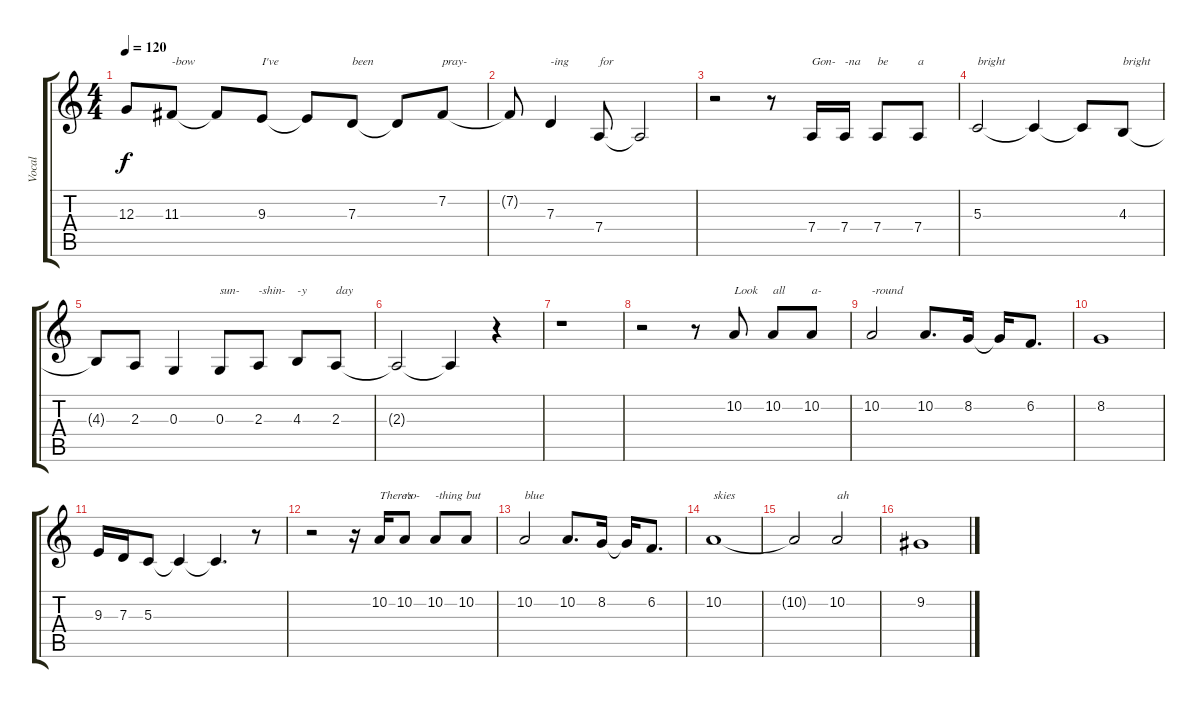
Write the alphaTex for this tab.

\track ("Vocal" "Vocal") {instrument oboe}
\staff {score tabs}
\tuning (E4 B3 G3 D3 A2 E2) {hide}
\ts (4 4)
\tempo 120
\clef g2
\ks c
12.3{t}.8{dy f} 11.3.8{txt "-bow"} 11.3{t}.8 9.3.8{txt "I've"} 9.3{t}.8 7.3.8{txt "been"} 7.3{t}.8 7.2.8{txt "pray-"} |
7.2{t}.8 7.3.4{txt "-ing"} 7.4.8{txt "for"} 7.4{t}.2 |
r.2 r.8 7.4.16{txt "Gon-"} 7.4.16{txt "-na"} 7.4.8{txt "be"} 7.4.8{txt "a"} |
5.3.2{txt "bright"} 5.3{t}.4 5.3{t}.8 4.3.8{txt "bright"} |
4.3{t}.8 2.3.8 0.3.4 0.3.8{txt "sun-"} 2.3.8{txt "-shin-"} 4.3.8{txt "-y"} 2.3.8{txt "day"} |
2.3{t}.2 2.3{t}.4 r.4 |
r.1 |
r.2 r.8 10.2.8{txt "Look"} 10.2.8{txt "all"} 10.2.8{txt "a-"} |
10.2.2{txt "-round"} 10.2.8{d} 8.2.16 8.2{t}.16 6.2.8{d} |
8.2.1 |
9.3.16 7.3.16 5.3.8 5.3{t}.4 5.3{t}.4{d} r.8 |
r.2 r.16 10.2.16{txt "There's"} 10.2.8{txt "no-"} 10.2.8{txt "-thing"} 10.2.8{txt "but"} |
10.2.2{txt "blue"} 10.2.8{d} 8.2.16 8.2{t}.16 6.2.8{d} |
10.2.1{txt "skies"} |
10.2{t}.2 10.2.2{txt "ah"} |
9.2.1
